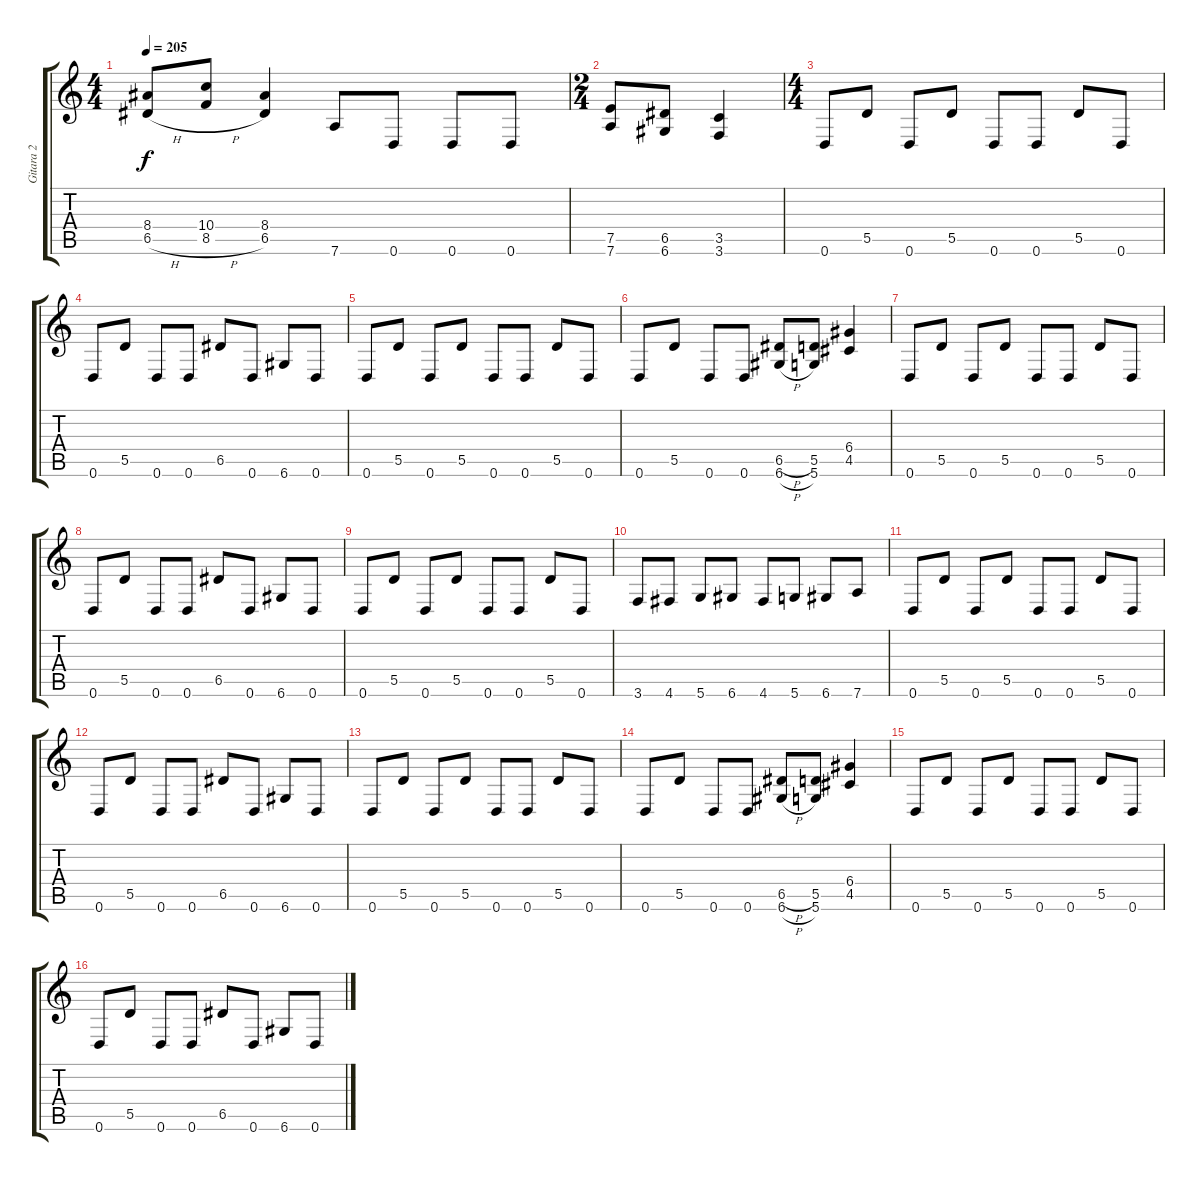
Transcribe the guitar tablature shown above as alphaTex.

\track ("Gitara 2" "Gitara 2") {instrument distortionguitar}
\staff {score tabs}
\tuning (E4 B3 G3 D3 A2 D2) {hide}
\ts (4 4)
\tempo 205
\clef g2
\ks c
(8.4 6.5{h}).8{dy f} (10.4 8.5{h}).8 (8.4 6.5).4 7.6.8 0.6.8 0.6.8 0.6.8 |
\ts (2 4)
(7.5 7.6).8 (6.5 6.6).8 (3.5 3.6).4 |
\ts (4 4)
0.6.8 5.5.8 0.6.8 5.5.8 0.6.8 0.6.8 5.5.8 0.6.8 |
0.6.8 5.5.8 0.6.8 0.6.8 6.5.8 0.6.8 6.6.8 0.6.8 |
0.6.8 5.5.8 0.6.8 5.5.8 0.6.8 0.6.8 5.5.8 0.6.8 |
0.6.8 5.5.8 0.6.8 0.6.8 (6.5{h} 6.6{h}).8 (5.5 5.6).8 (6.4 4.5).4 |
0.6.8 5.5.8 0.6.8 5.5.8 0.6.8 0.6.8 5.5.8 0.6.8 |
0.6.8 5.5.8 0.6.8 0.6.8 6.5.8 0.6.8 6.6.8 0.6.8 |
0.6.8 5.5.8 0.6.8 5.5.8 0.6.8 0.6.8 5.5.8 0.6.8 |
3.6.8 4.6.8 5.6.8 6.6.8 4.6.8 5.6.8 6.6.8 7.6.8 |
0.6.8 5.5.8 0.6.8 5.5.8 0.6.8 0.6.8 5.5.8 0.6.8 |
0.6.8 5.5.8 0.6.8 0.6.8 6.5.8 0.6.8 6.6.8 0.6.8 |
0.6.8 5.5.8 0.6.8 5.5.8 0.6.8 0.6.8 5.5.8 0.6.8 |
0.6.8 5.5.8 0.6.8 0.6.8 (6.5{h} 6.6{h}).8 (5.5 5.6).8 (6.4 4.5).4 |
0.6.8 5.5.8 0.6.8 5.5.8 0.6.8 0.6.8 5.5.8 0.6.8 |
0.6.8 5.5.8 0.6.8 0.6.8 6.5.8 0.6.8 6.6.8 0.6.8
